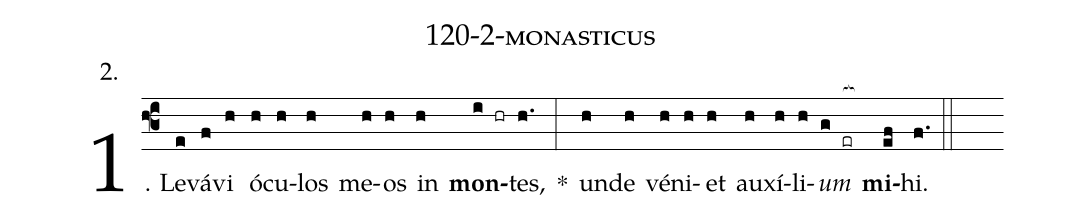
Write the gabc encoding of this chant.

name: 120-2-monasticus;
annotation: 2.;
%%
(f3)1. Le(e)vá(f)vi(h) ó(h)cu(h)los(h) me(h)os(h) in(h) <b>mon</b>(i hr)tes,(h.) *(:) un(h)de(h) vé(h)ni(h)et(h) au(h)xí(h)li(h)<i>um</i>(g er[ocb:1{]) <b>mi</b>(ef[ocb:0}])hi.(f.) (::)
